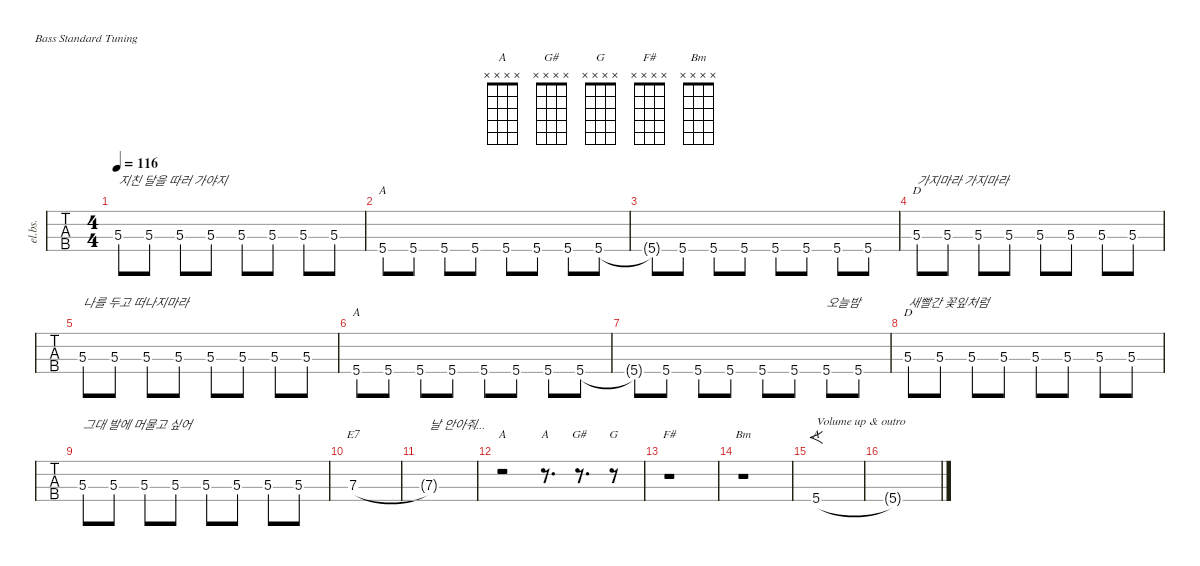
\defaultSystemsLayout 4
\hideDynamics
\bracketExtendMode nobrackets
\track ("Electric Bass" "el.bs.") {instrument electricbassfinger}
\staff {tabs}
\tuning (G2 D2 A1 E1)
\chord ("A" x x x 5) {showdiagram false showfingering false}
\chord ("E7" x x 7 x) {firstfret 7 showdiagram false showfingering false}
\chord ("D" x x 5 x) {showdiagram false showfingering false}
\chord ("A" x x x x)
\chord ("G#" x x x x)
\chord ("G" x x x x)
\chord ("F#" x x x x)
\chord ("Bm" x x x x)
\ts (4 4)
\tempo 116
\clef f4
\ks c
5.3.8{txt "지친 달을 따러 가야지" dy mf} 5.3.8 5.3.8 5.3.8 5.3.8 5.3.8 5.3.8 5.3.8 |
5.4.8{ch "A"} 5.4.8 5.4.8 5.4.8 5.4.8 5.4.8 5.4.8 5.4.8 |
5.4{t}.8 5.4.8 5.4.8 5.4.8 5.4.8 5.4.8 5.4.8 5.4.8 |
5.3.8{ch "D" txt "가지마라 가지마라"} 5.3.8 5.3.8 5.3.8 5.3.8 5.3.8 5.3.8 5.3.8 |
5.3.8{txt "나를 두고 떠나지마라"} 5.3.8 5.3.8 5.3.8 5.3.8 5.3.8 5.3.8 5.3.8 |
5.4.8{ch "A"} 5.4.8 5.4.8 5.4.8 5.4.8 5.4.8 5.4.8 5.4.8 |
5.4{t}.8 5.4.8 5.4.8 5.4.8 5.4.8 5.4.8 5.4.8{txt "오늘밤"} 5.4.8 |
5.3.8{ch "D" txt "새빨간 꽃잎처럼"} 5.3.8 5.3.8 5.3.8 5.3.8 5.3.8 5.3.8 5.3.8 |
5.3.8{txt "그대 발에 머물고 싶어"} 5.3.8 5.3.8 5.3.8 5.3.8 5.3.8 5.3.8 5.3.8 |
7.3.1{ch "E7"} |
7.3{t}.1{txt "날 안아줘..."} |
r.2{ch "A"} r.8{d ch "A"} r.8{d ch "G#"} r.8{ch "G"} |
r.1{ch "F#"} |
r.1{ch "Bm"} |
5.4.1{f ch "A" txt "Volume up & outro"} |
5.4{t}.1
